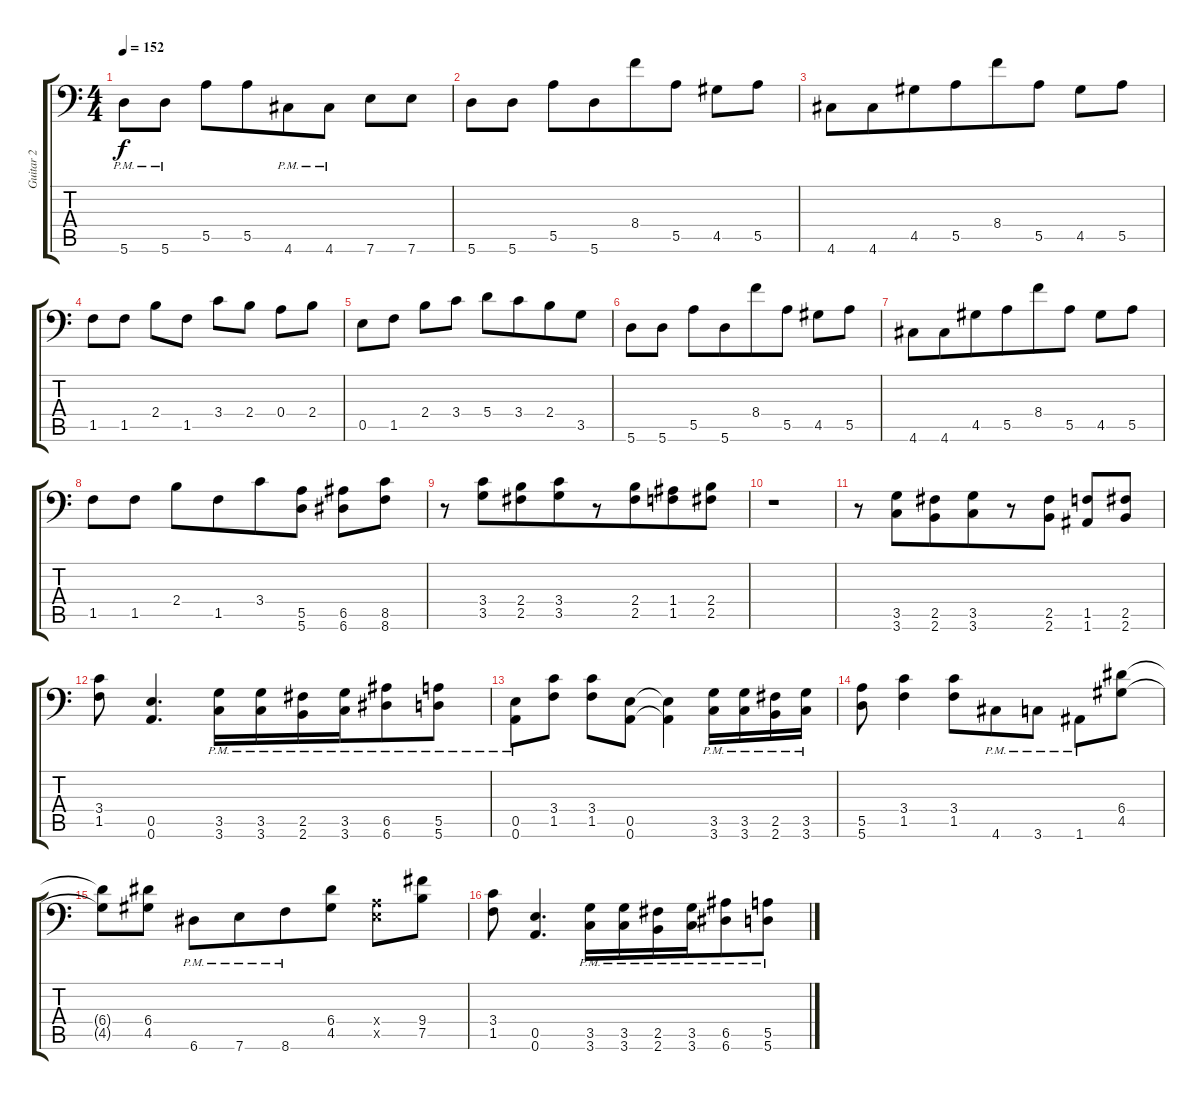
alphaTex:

\track ("Guitar 2" "Guitar 2") {instrument distortionguitar bank 255}
\staff {score tabs}
\tuning (B3 Gb3 D3 A2 E2 A1) {hide}
\ts (4 4)
\tempo 152
\clef f4
\ks c
5.6{pm}.8{dy f} 5.6{pm}.8 5.5.8 5.5.8{beam merge} 4.6{pm}.8 4.6{pm}.8 7.6.8{beam merge} 7.6.8 |
5.6.8{beam merge} 5.6.8 5.5.8{beam merge} 5.6.8{beam merge} 8.4.8 5.5.8 4.5.8 5.5.8 |
4.6.8 4.6.8{beam merge} 4.5.8 5.5.8{beam merge} 8.4.8 5.5.8 4.5.8 5.5.8 |
1.5.8 1.5.8 2.4.8{beam merge} 1.5.8 3.4.8 2.4.8 0.4.8{beam merge} 2.4.8 |
0.5.8{beam merge} 1.5.8 2.4.8 3.4.8 5.4.8 3.4.8{beam merge} 2.4.8{beam merge} 3.5.8 |
5.6.8{beam merge} 5.6.8 5.5.8{beam merge} 5.6.8{beam merge} 8.4.8 5.5.8 4.5.8 5.5.8 |
4.6.8 4.6.8{beam merge} 4.5.8 5.5.8{beam merge} 8.4.8 5.5.8 4.5.8 5.5.8 |
1.5.8 1.5.8 2.4.8{beam merge} 1.5.8{beam merge} 3.4.8{beam merge} (5.5 5.6).8 (6.5 6.6).8 (8.5 8.6).8 |
r.8 (3.4 3.5).8{beam merge} (2.4 2.5).8{beam merge} (3.4 3.5).8{beam merge} r.8 (2.4 2.5).8{beam merge} (1.4 1.5).8 (2.4 2.5).8 |
r.1 |
r.8 (3.5 3.6).8{beam merge} (2.5 2.6).8 (3.5 3.6).8{beam merge} r.8 (2.5 2.6).8 (1.5 1.6).8 (2.5 2.6).8 |
(3.4 1.5).8 (0.5 0.6).4{d} (3.5{pm} 3.6{pm}).16 (3.5{pm} 3.6{pm}).16{beam merge} (2.5{pm} 2.6{pm}).16{beam merge} (3.5{pm} 3.6{pm}).16{beam merge} (6.5{pm} 6.6{pm}).8 (5.5{pm} 5.6{pm}).8 |
(0.5{pm} 0.6{pm}).8 (3.4 1.5).8 (3.4 1.5).8{beam merge} (0.5 0.6).8 (0.5{t} 0.6{t}).4{beam merge} (3.5{pm} 3.6{pm}).16 (3.5{pm} 3.6{pm}).16 (2.5{pm} 2.6{pm}).16{beam merge} (3.5{pm} 3.6{pm}).16 |
(5.5 5.6).8 (3.4 1.5).4{beam merge} (3.4 1.5).8{beam merge} 4.6{pm}.8 3.6{pm}.8 1.6{pm}.8 (6.4 4.5).8 |
(6.4{t} 4.5{t}).8 (6.4 4.5).8 6.6{pm}.8 7.6{pm}.8{beam merge} 8.6{pm}.8{beam merge} (6.4 4.5).8 (0.4{x} 0.5{x}).8 (9.4 7.5).8 |
(3.4 1.5).8 (0.5 0.6).4{d} (3.5{pm} 3.6{pm}).16 (3.5{pm} 3.6{pm}).16{beam merge} (2.5{pm} 2.6{pm}).16{beam merge} (3.5{pm} 3.6{pm}).16{beam merge} (6.5{pm} 6.6{pm}).8 (5.5{pm} 5.6{pm}).8
